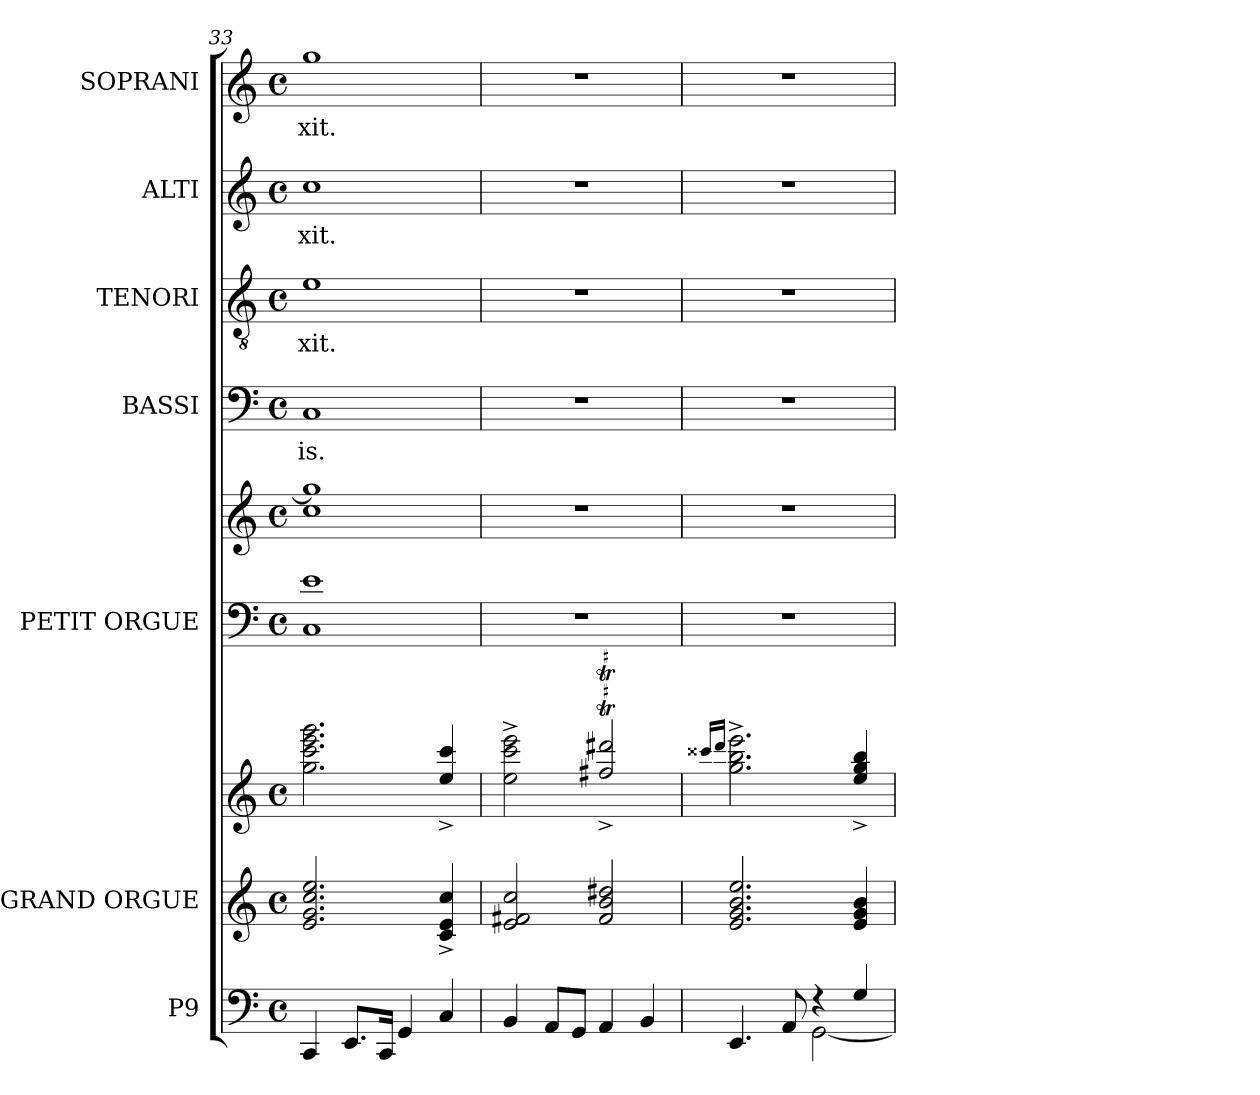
**kern	**kern	**kern	**kern	**kern	**kern	**text	**kern	**text	**kern	**text	**kern	**text
*part7	*part6	*part6	*part5	*part5	*part4	*part4	*part3	*part3	*part2	*part2	*part1	*part1
*staff9	*staff8	*staff7	*staff6	*staff5	*staff4	*staff4	*staff3	*staff3	*staff2	*staff2	*staff1	*staff1
*I"P9	*I"GRAND ORGUE	*	*I"PETIT ORGUE	*	*I"BASSI	*	*I"TENORI	*	*I"ALTI	*	*I"SOPRANI	*
*	*I'Org.	*	*I'Org.	*	*I'B.	*	*I'T.	*	*I'A.	*	*I'S.	*
*clefF4	*clefG2	*clefG2	*clefF4	*clefG2	*clefF4	*	*clefGv2	*	*clefG2	*	*clefG2	*
*	*	*	*	*	*	*	*ITrd7c12	*	*	*	*	*
*k[]	*k[]	*k[]	*k[]	*k[]	*k[]	*	*k[]	*	*k[]	*	*k[]	*
*C:	*C:	*C:	*C:	*C:	*C:	*	*C:	*	*C:	*	*C:	*
*M4/4	*M4/4	*M4/4	*M4/4	*M4/4	*M4/4	*	*M4/4	*	*M4/4	*	*M4/4	*
*met(c)	*met(c)	*met(c)	*met(c)	*met(c)	*met(c)	*	*met(c)	*	*met(c)	*	*met(c)	*
=33	=33	=33	=33	=33	=33	=33	=33	=33	=33	=33	=33	=33
*	*	*	*^	*^	*	*	*	*	*	*	*	*
!	!	!	!	!	!	!	!	!LO:LY:b:color=#000000	!	!	!	!	!	!
!	!	!	!	!	!	!	!	!	!	!LO:LY:b:color=#000000	!	!	!	!
!	!	!	!	!	!	!	!	!	!	!	!	!LO:LY:b:color=#000000	!	!
!	!	!	!	!	!	!	!	!	!	!	!	!	!	!LO:LY:b:color=#000000
4CCi/	2.ei/ 2.gi 2.cci 2.eei	2.ggi\ 2.ccci 2.eeei 2.gggi	1ei	1Ci	1ggi]	1cci	1Ci	-is.	1Ei	-xit.	1cci	-xit.	1ggi	-xit.
8.EEi/L	.	.	.	.	.	.	.	.	.	.	.	.	.	.
16CCi/Jk	.	.	.	.	.	.	.	.	.	.	.	.	.	.
4GGi/	.	.	.	.	.	.	.	.	.	.	.	.	.	.
4Ci/	4ci/^ 4ei^ 4cci^	4eei/^ 4ccci^	.	.	.	.	.	.	.	.	.	.	.	.
*	*	*	*v	*v	*	*	*	*	*	*	*	*	*	*
*	*	*	*	*v	*v	*	*	*	*	*	*	*	*
=34	=34	=34	=34	=34	=34	=34	=34	=34	=34	=34	=34	=34
4BBi/	2ei/ 2f#Xi 2cci	2eei\^ 2ccci^ 2eeei^	1r	1r	1r	.	1r	.	1r	.	1r	.
8AAi/L	.	.	.	.	.	.	.	.	.	.	.	.
8GGi/J	.	.	.	.	.	.	.	.	.	.	.	.
4AAi/	2f#i/ 2bi 2dd#Xi	2ff#Xi/T^ 2ddd#XiT^	.	.	.	.	.	.	.	.	.	.
4BBi/	.	.	.	.	.	.	.	.	.	.	.	.
=35	=35	=35	=35	=35	=35	=35	=35	=35	=35	=35	=35	=35
.	.	16qccc##Xi/LL	.	.	.	.	.	.	.	.	.	.
.	.	16qdddi/JJ	.	.	.	.	.	.	.	.	.	.
*^	*	*	*	*	*	*	*	*	*	*	*	*
4.EEi/	2ryy	2.ei/ 2.gi 2.bi 2.eei	2.ggi\^ 2.bbi^ 2.eeei^	1r	1r	1r	.	1r	.	1r	.	1r	.
8AAi/	.	.	.	.	.	.	.	.	.	.	.	.	.
4r	[2GGi\	.	.	.	.	.	.	.	.	.	.	.	.
4Gi/	.	4ei/ 4gi 4bi	4eei/^ 4ggi^ 4bbi^	.	.	.	.	.	.	.	.	.	.
*v	*v	*	*	*	*	*	*	*	*	*	*	*	*
=	=	=	=	=	=	=	=	=	=	=	=	=
*-	*-	*-	*-	*-	*-	*-	*-	*-	*-	*-	*-	*-
